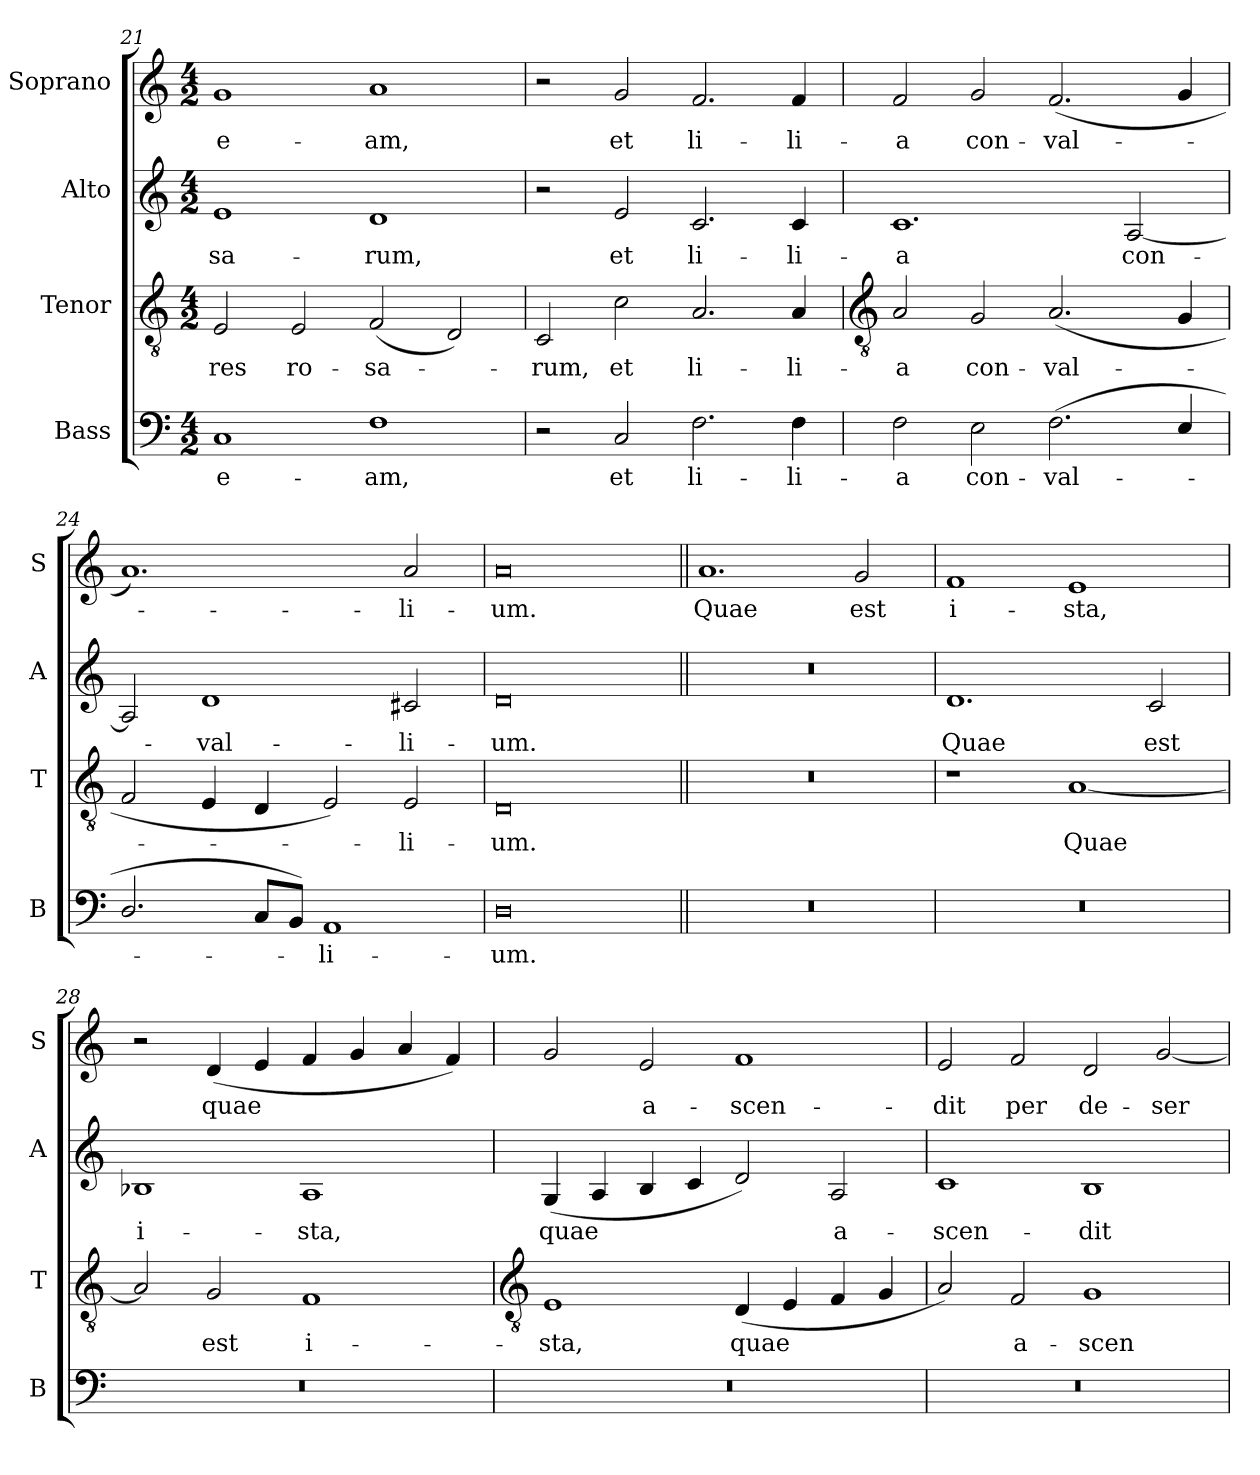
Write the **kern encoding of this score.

**kern	**text	**kern	**text	**kern	**text	**kern	**text
*part4	*part4	*part3	*part3	*part2	*part2	*part1	*part1
*staff4	*staff4	*staff3	*staff3	*staff2	*staff2	*staff1	*staff1
*I"Bass	*	*I"Tenor	*	*I"Alto	*	*I"Soprano	*
*I'B	*	*I'T	*	*I'A	*	*I'S	*
*clefF4	*	*clefGv2	*	*clefG2	*	*clefG2	*
*k[]	*	*k[]	*	*k[]	*	*k[]	*
*C:	*	*C:	*	*C:	*	*C:	*
*M4/2	*	*M4/2	*	*M4/2	*	*M4/2	*
=21	=21	=21	=21	=21	=21	=21	=21
!	!LO:LY:b	!	!LO:LY:b	!	!LO:LY:b	!	!LO:LY:b
1C	e-	2E	-res	1e	-sa-	1g	e-
!	!	!	!LO:LY:b	!	!	!	!
.	.	2E	ro-	.	.	.	.
!	!LO:LY:b	!	!LO:LY:b	!	!LO:LY:b	!	!LO:LY:b
1F	-am,	(<2F	-sa-	1d	-rum,	1a	-am,
.	.	2D)	.	.	.	.	.
=22	=22	=22	=22	=22	=22	=22	=22
!	!	!	!LO:LY:b	!	!	!	!
2r	.	2C	rum,	2r	.	2r	.
!	!LO:LY:b	!	!LO:LY:b	!	!LO:LY:b	!	!LO:LY:b
2C	et	2c	et	2e	et	2g	et
!	!LO:LY:b	!	!LO:LY:b	!	!LO:LY:b	!	!LO:LY:b
2.F	li-	2.A	li-	2.c	li-	2.f	li-
!	!LO:LY:b	!	!LO:LY:b	!	!LO:LY:b	!	!LO:LY:b
4F	-li-	4A	-li-	4c	-li-	4f	-li-
!!LO:LB:g=z
=23	=23	=23	=23	=23	=23	=23	=23
*	*	*clefGv2	*	*	*	*	*
!	!LO:LY:b	!	!LO:LY:b	!	!LO:LY:b	!	!LO:LY:b
2F	-a	2A	-a	1.c	-a	2f	-a
!	!LO:LY:b	!	!LO:LY:b	!	!	!	!LO:LY:b
2E	con-	2G	con-	.	.	2g	con-
!	!LO:LY:b	!	!LO:LY:b	!	!	!	!LO:LY:b
(<2.F	-val-	(<2.A	-val-	.	.	(<2.f	-val-
!	!	!	!	!	!LO:LY:b	!	!
.	.	.	.	[2A	con-	.	.
4E/	.	4G	.	.	.	4g	.
=24	=24	=24	=24	=24	=24	=24	=24
2.D/	.	2F	.	2A]	.	1.a)	.
!	!	!	!	!	!LO:LY:b	!	!
.	.	4E	.	1d	val-	.	.
8CL	.	4D	.	.	.	.	.
8BBJ)	.	.	.	.	.	.	.
!	!LO:LY:b	!	!	!	!	!	!
1AA	li-	2E)	.	.	.	.	.
!	!	!	!LO:LY:b	!	!LO:LY:b	!	!LO:LY:b
.	.	2E	li-	2c#X	-li-	2a	li-
=25	=25	=25	=25	=25	=25	=25	=25
!	!LO:LY:b	!	!LO:LY:b	!	!LO:LY:b	!	!LO:LY:b
0D	-um.	0D	-um.	0d	-um.	0a	-um.
=26||	=26||	=26||	=26||	=26||	=26||	=26||	=26||
!	!	!	!	!	!	!	!LO:LY:b
0r	.	0r	.	0r	.	1.a	Quae
!	!	!	!	!	!	!	!LO:LY:b
.	.	.	.	.	.	2g	est
=27	=27	=27	=27	=27	=27	=27	=27
!	!	!	!	!	!LO:LY:b	!	!LO:LY:b
0r	.	1r	.	1.d	Quae	1f	i-
!	!	!	!LO:LY:b	!	!	!	!LO:LY:b
.	.	[1A	Quae	.	.	1e	-sta,
!	!	!	!	!	!LO:LY:b	!	!
.	.	.	.	2c	est	.	.
=28	=28	=28	=28	=28	=28	=28	=28
!	!	!	!	!	!LO:LY:b	!	!
0r	.	2A]	.	1B-X	i-	2r	.
!	!	!	!LO:LY:b	!	!	!	!LO:LY:b
.	.	2G	est	.	.	(<4d	quae
.	.	.	.	.	.	4e	.
!	!	!	!LO:LY:b	!	!LO:LY:b	!	!
.	.	1F	i-	1A	-sta,	4f	.
.	.	.	.	.	.	4g	.
.	.	.	.	.	.	4a	.
.	.	.	.	.	.	4f)	.
!!LO:LB:g=z
=29	=29	=29	=29	=29	=29	=29	=29
*	*	*clefGv2	*	*	*	*	*
!	!	!	!LO:LY:b	!	!LO:LY:b	!	!
0r	.	1E	-sta,	(<4G	quae	2g	.
.	.	.	.	4A	.	.	.
!	!	!	!	!	!	!	!LO:LY:b
.	.	.	.	4B	.	2e	a-
.	.	.	.	4c	.	.	.
!	!	!	!LO:LY:b	!	!	!	!LO:LY:b
.	.	(<4D	quae	2d)	.	1f	-scen-
.	.	4E	.	.	.	.	.
!	!	!	!	!	!LO:LY:b	!	!
.	.	4F	.	2A	a-	.	.
.	.	4G	.	.	.	.	.
=30	=30	=30	=30	=30	=30	=30	=30
!	!	!	!	!	!LO:LY:b	!	!LO:LY:b
0r	.	2A)	.	1c	-scen-	2e	-dit
!	!	!	!LO:LY:b	!	!	!	!LO:LY:b
.	.	2F	a-	.	.	2f	per
!	!	!	!LO:LY:b	!	!LO:LY:b	!	!LO:LY:b
.	.	1G	-scen-	1B	-dit	2d	de-
!	!	!	!	!	!	!	!LO:LY:b
.	.	.	.	.	.	[2g	-ser-
=	=	=	=	=	=	=	=
*-	*-	*-	*-	*-	*-	*-	*-
